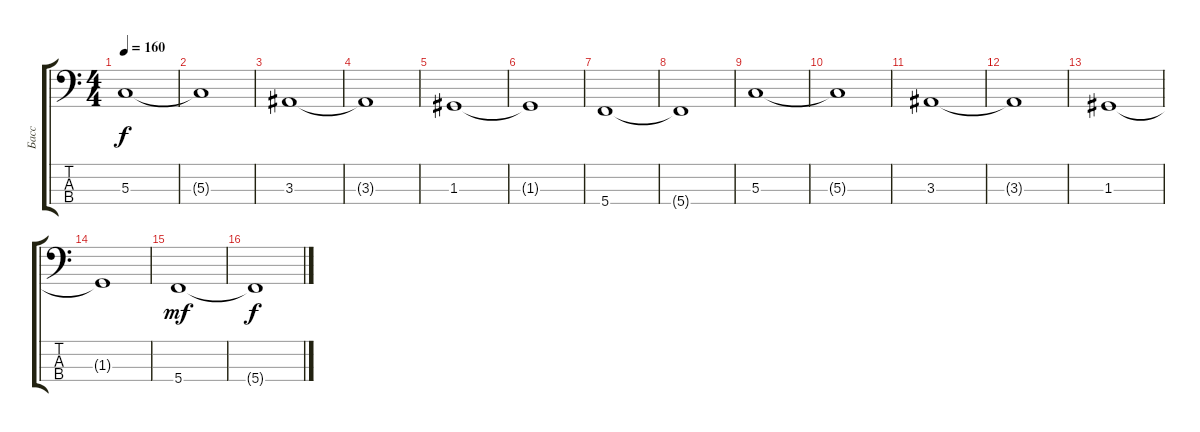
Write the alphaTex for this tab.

\track ("Басс" "Басс") {instrument electricbassfinger}
\staff {score tabs}
\tuning (F2 C2 G1 C1) {hide}
\ts (4 4)
\tempo 160
\clef f4
\ks c
5.3.1{dy f volume 10} |
5.3{t}.1 |
3.3.1 |
3.3{t}.1 |
1.3.1 |
1.3{t}.1 |
5.4.1 |
5.4{t}.1 |
5.3.1 |
5.3{t}.1 |
3.3.1 |
3.3{t}.1 |
1.3.1 |
1.3{t}.1 |
5.4.1{dy mf} |
5.4{t}.1{dy f}
